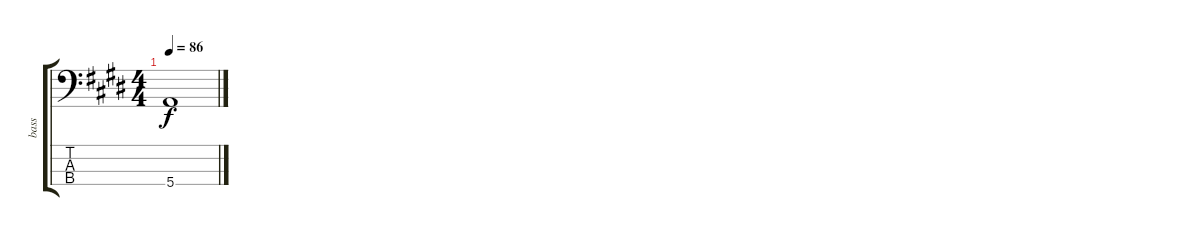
\track ("bass" "bass") {instrument fretlessbass}
\staff {score tabs}
\tuning (G2 D2 A1 E1) {hide}
\ts (4 4)
\tempo 86
\clef f4
\ks e
5.4.1{dy f}
